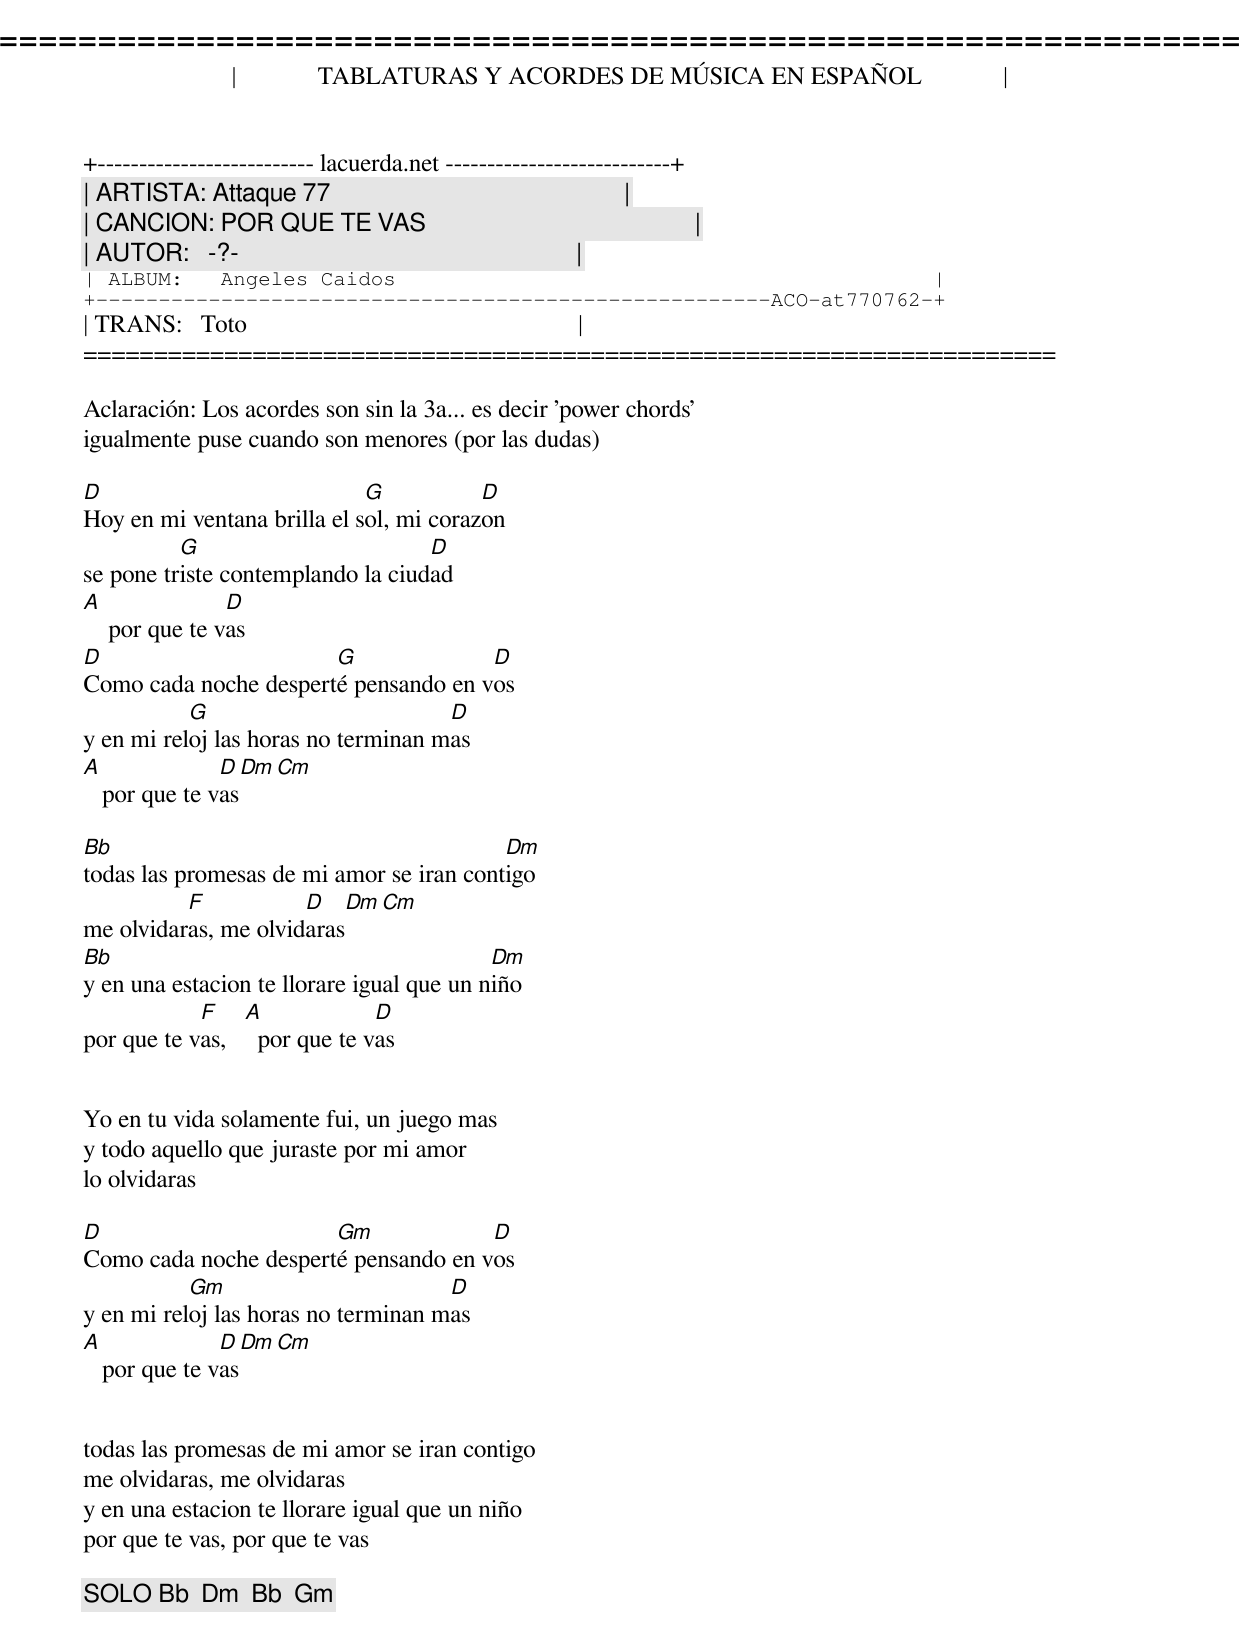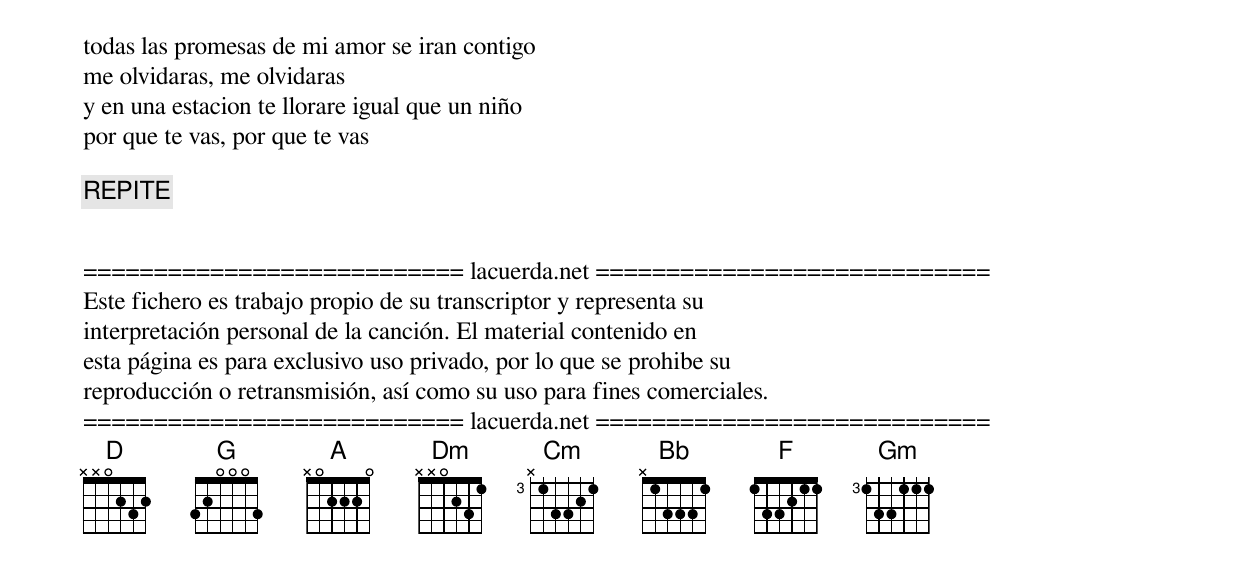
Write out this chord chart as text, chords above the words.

=====================================================================
|             TABLATURAS Y ACORDES DE MÚSICA EN ESPAÑOL             |
+-------------------------- lacuerda.net ---------------------------+
| ARTISTA: Attaque 77                                               |
| CANCION: POR QUE TE VAS                                           |
| AUTOR:   -?-                                                      |
| ALBUM:   Angeles Caidos                                           |
+------------------------------------------------------ACO-at770762-+
| TRANS:   Toto                                                     |
=====================================================================

Aclaración: Los acordes son sin la 3a... es decir 'power chords'
igualmente puse cuando son menores (por las dudas)

D                            G           D
Hoy en mi ventana brilla el sol, mi corazon
          G                        D
se pone triste contemplando la ciudad
A               D
    por que te vas
D                      G              D
Como cada noche desperté pensando en vos
           G                         D
y en mi reloj las horas no terminan mas
A              D     Dm Cm
   por que te vas

Bb                                        Dm
todas las promesas de mi amor se iran contigo
          F           D      Dm Cm
me olvidaras, me olvidaras
Bb                                         Dm
y en una estacion te llorare igual que un niño
            F     A             D
por que te vas,     por que te vas


Yo en tu vida solamente fui, un juego mas
y todo aquello que juraste por mi amor
lo olvidaras

D                      Gm             D
Como cada noche desperté pensando en vos
           Gm                        D
y en mi reloj las horas no terminan mas
A              D     Dm Cm
   por que te vas


todas las promesas de mi amor se iran contigo
me olvidaras, me olvidaras
y en una estacion te llorare igual que un niño
por que te vas, por que te vas

[SOLO] Bb  Dm  Bb  Gm

todas las promesas de mi amor se iran contigo
me olvidaras, me olvidaras
y en una estacion te llorare igual que un niño
por que te vas, por que te vas

[REPITE]


=========================== lacuerda.net ============================
Este fichero es trabajo propio de su transcriptor y representa su
interpretación personal de la canción. El material contenido en
esta página es para exclusivo uso privado, por lo que se prohibe su
reproducción o retransmisión, así como su uso para fines comerciales.
=========================== lacuerda.net ============================
